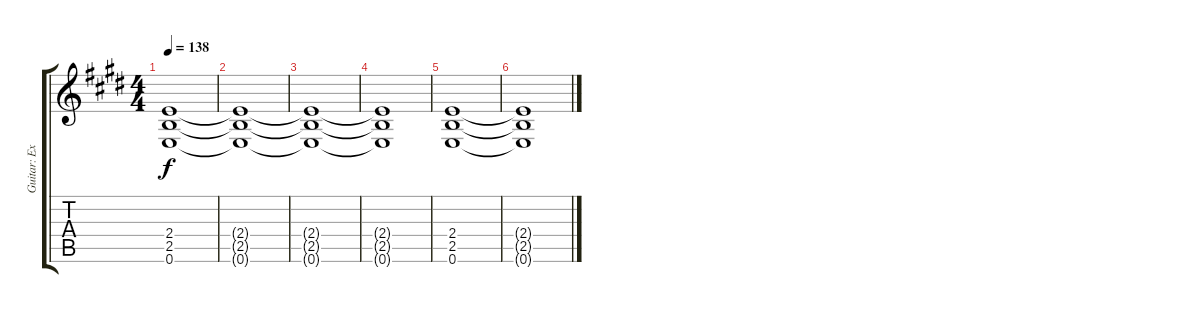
\track ("Guitar: Extra" "Guitar: Ex") {instrument overdrivenguitar}
\staff {score tabs}
\tuning (E4 B3 G3 D3 A2 E2) {hide}
\ts (4 4)
\tempo 138
\clef g2
\ks e
(2.4{t} 2.5{t} 0.6{t}).1{dy f} |
(2.4{t} 2.5{t} 0.6{t}).1 |
(2.4{t} 2.5{t} 0.6{t}).1 |
(2.4{t} 2.5{t} 0.6{t}).1 |
(2.4 2.5 0.6).1{volume 0} |
(2.4{t} 2.5{t} 0.6{t}).1
